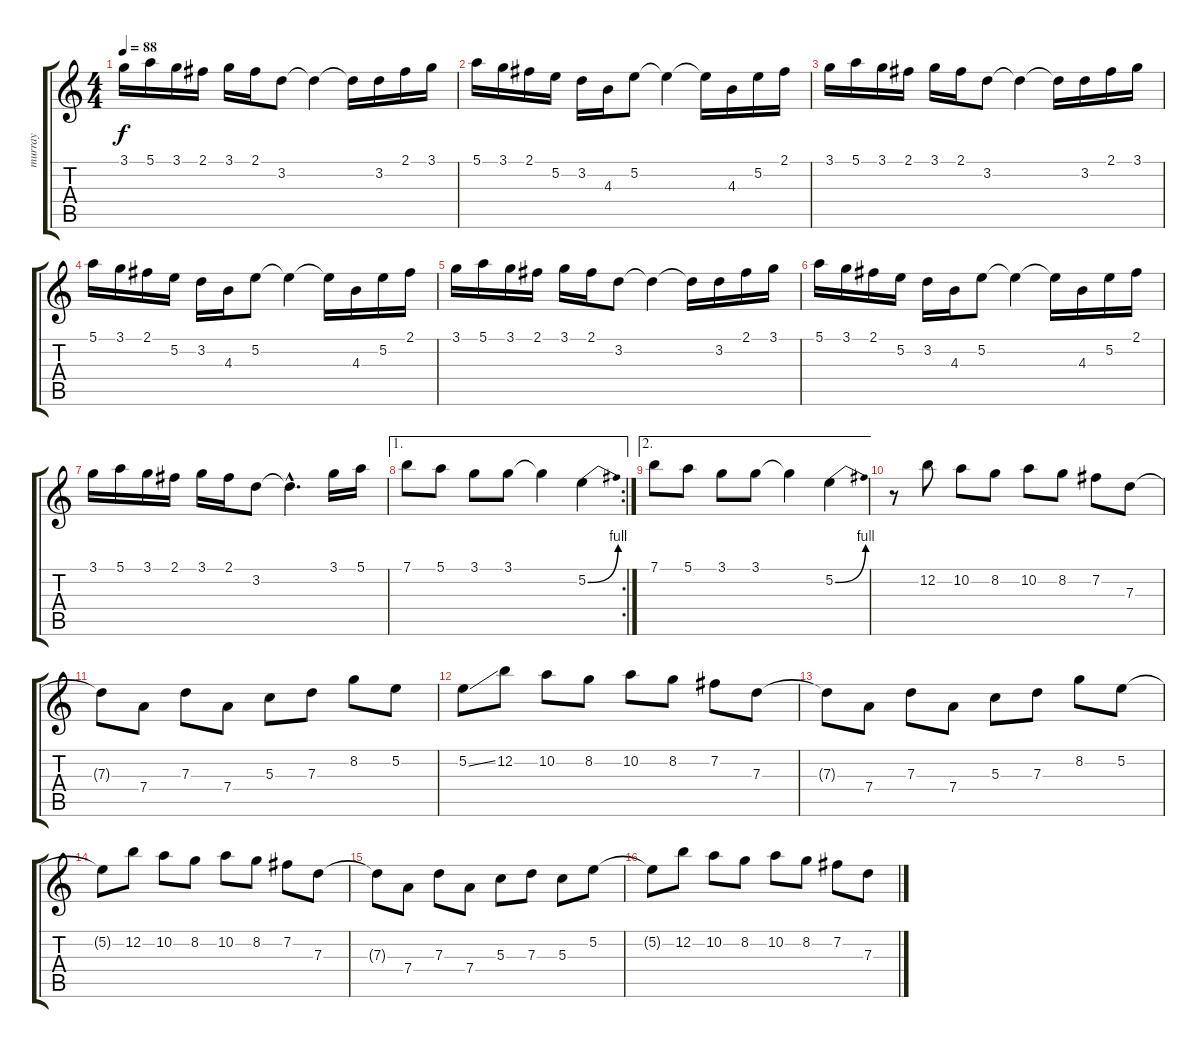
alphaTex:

\track ("murray" "murray") {instrument distortionguitar}
\staff {score tabs}
\tuning (E4 B3 G3 D3 A2 E2) {hide}
\ts (4 4)
\tempo 88
\clef g2
\ks c
3.1.16{dy f} 5.1.16 3.1.16 2.1.16 3.1.16 2.1.16 3.2.8 3.2{t}.4 3.2{t}.16 3.2.16 2.1.16 3.1.16 |
5.1.16 3.1.16 2.1.16 5.2.16 3.2.16 4.3.16 5.2.8 5.2{t}.4 5.2{t}.16 4.3.16 5.2.16 2.1.16 |
3.1.16 5.1.16 3.1.16 2.1.16 3.1.16 2.1.16 3.2.8 3.2{t}.4 3.2{t}.16 3.2.16 2.1.16 3.1.16 |
5.1.16 3.1.16 2.1.16 5.2.16 3.2.16 4.3.16 5.2.8 5.2{t}.4 5.2{t}.16 4.3.16 5.2.16 2.1.16 |
3.1.16 5.1.16 3.1.16 2.1.16 3.1.16 2.1.16 3.2.8 3.2{t}.4 3.2{t}.16 3.2.16 2.1.16 3.1.16 |
5.1.16 3.1.16 2.1.16 5.2.16 3.2.16 4.3.16 5.2.8 5.2{t}.4 5.2{t}.16 4.3.16 5.2.16 2.1.16 |
3.1.16 5.1.16 3.1.16 2.1.16 3.1.16 2.1.16 3.2.8 3.2{hac t}.4{d} 3.1.16 5.1.16 |
\ae 1
\rc 2
7.1.8 5.1.8 3.1.8 3.1.8 3.1{t}.4 5.2{be (bend 0 0 60 4)}.4 |
\ae 2
7.1.8 5.1.8 3.1.8 3.1.8 3.1{t}.4 5.2{be (bend 0 0 60 4)}.4 |
r.8 12.2.8 10.2.8 8.2.8 10.2.8 8.2.8 7.2.8 7.3.8 |
7.3{t}.8 7.4.8 7.3.8 7.4.8 5.3.8 7.3.8 8.2.8 5.2.8 |
5.2{ss}.8 12.2.8 10.2.8 8.2.8 10.2.8 8.2.8 7.2.8 7.3.8 |
7.3{t}.8 7.4.8 7.3.8 7.4.8 5.3.8 7.3.8 8.2.8 5.2.8 |
5.2{t}.8 12.2.8 10.2.8 8.2.8 10.2.8 8.2.8 7.2.8 7.3.8 |
7.3{t}.8 7.4.8 7.3.8 7.4.8 5.3.8 7.3.8 5.3.8 5.2.8 |
5.2{t}.8 12.2.8 10.2.8 8.2.8 10.2.8 8.2.8 7.2.8 7.3.8
